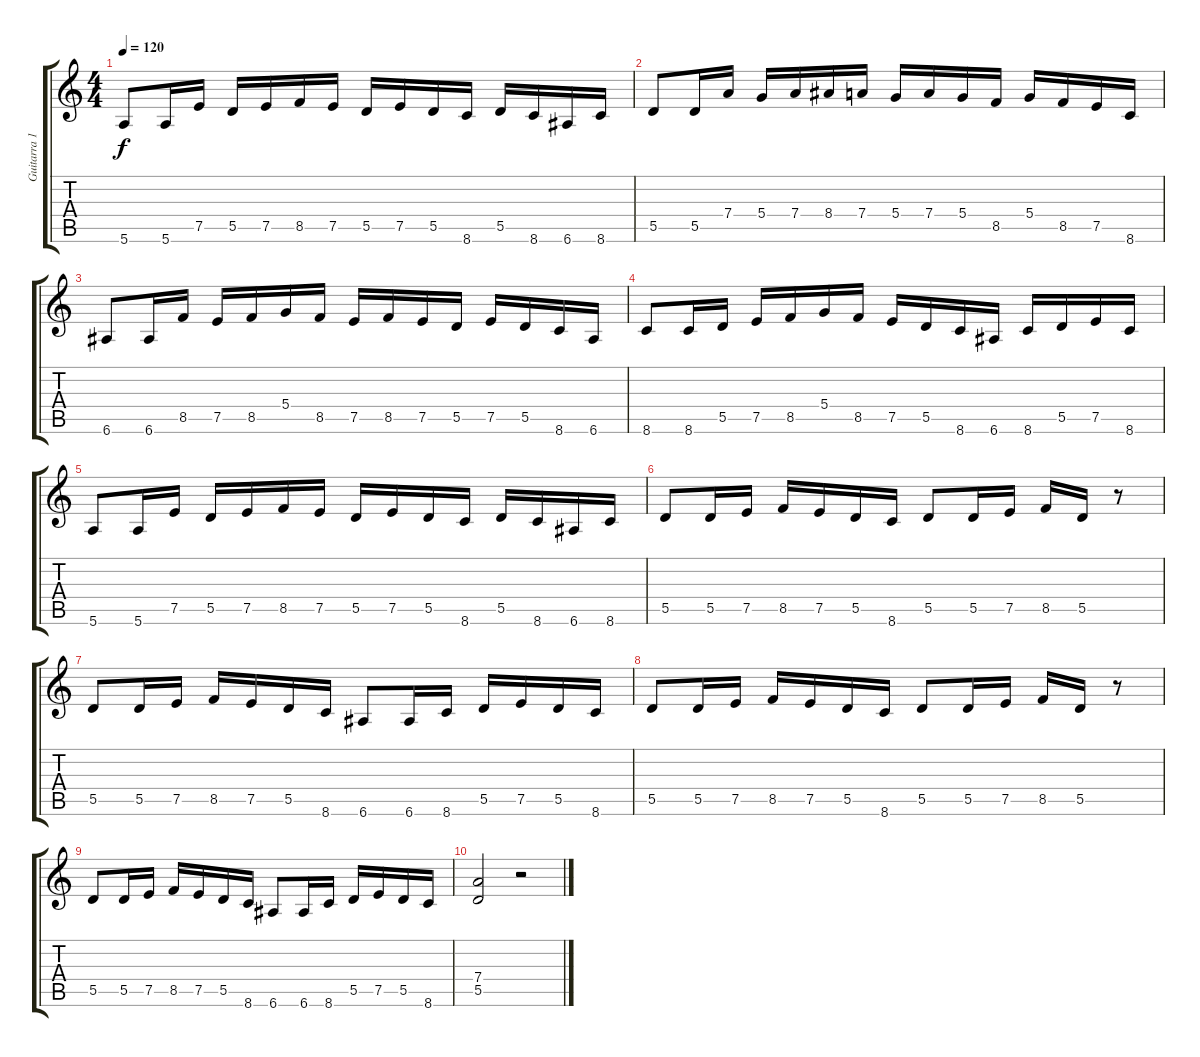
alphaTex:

\track ("Guitarra 1" "Guitarra 1") {instrument distortionguitar}
\staff {score tabs}
\tuning (E4 B3 G3 D3 A2 E2) {hide}
\ts (4 4)
\tempo 120
\clef g2
\ks c
5.6.8{dy f} 5.6.16 7.5.16 5.5.16 7.5.16 8.5.16 7.5.16 5.5.16 7.5.16 5.5.16 8.6.16 5.5.16 8.6.16 6.6.16 8.6.16 |
5.5.8 5.5.16 7.4.16 5.4.16 7.4.16 8.4.16 7.4.16 5.4.16 7.4.16 5.4.16 8.5.16 5.4.16 8.5.16 7.5.16 8.6.16 |
6.6.8 6.6.16 8.5.16 7.5.16 8.5.16 5.4.16 8.5.16 7.5.16 8.5.16 7.5.16 5.5.16 7.5.16 5.5.16 8.6.16 6.6.16 |
8.6.8 8.6.16 5.5.16 7.5.16 8.5.16 5.4.16 8.5.16 7.5.16 5.5.16 8.6.16 6.6.16 8.6.16 5.5.16 7.5.16 8.6.16 |
5.6.8 5.6.16 7.5.16 5.5.16 7.5.16 8.5.16 7.5.16 5.5.16 7.5.16 5.5.16 8.6.16 5.5.16 8.6.16 6.6.16 8.6.16 |
5.5.8 5.5.16 7.5.16 8.5.16 7.5.16 5.5.16 8.6.16 5.5.8 5.5.16 7.5.16 8.5.16 5.5.16 r.8 |
5.5.8 5.5.16 7.5.16 8.5.16 7.5.16 5.5.16 8.6.16 6.6.8 6.6.16 8.6.16 5.5.16 7.5.16 5.5.16 8.6.16 |
5.5.8 5.5.16 7.5.16 8.5.16 7.5.16 5.5.16 8.6.16 5.5.8 5.5.16 7.5.16 8.5.16 5.5.16 r.8 |
5.5.8 5.5.16 7.5.16 8.5.16 7.5.16 5.5.16 8.6.16 6.6.8 6.6.16 8.6.16 5.5.16 7.5.16 5.5.16 8.6.16 |
(7.4 5.5).2 r.2
